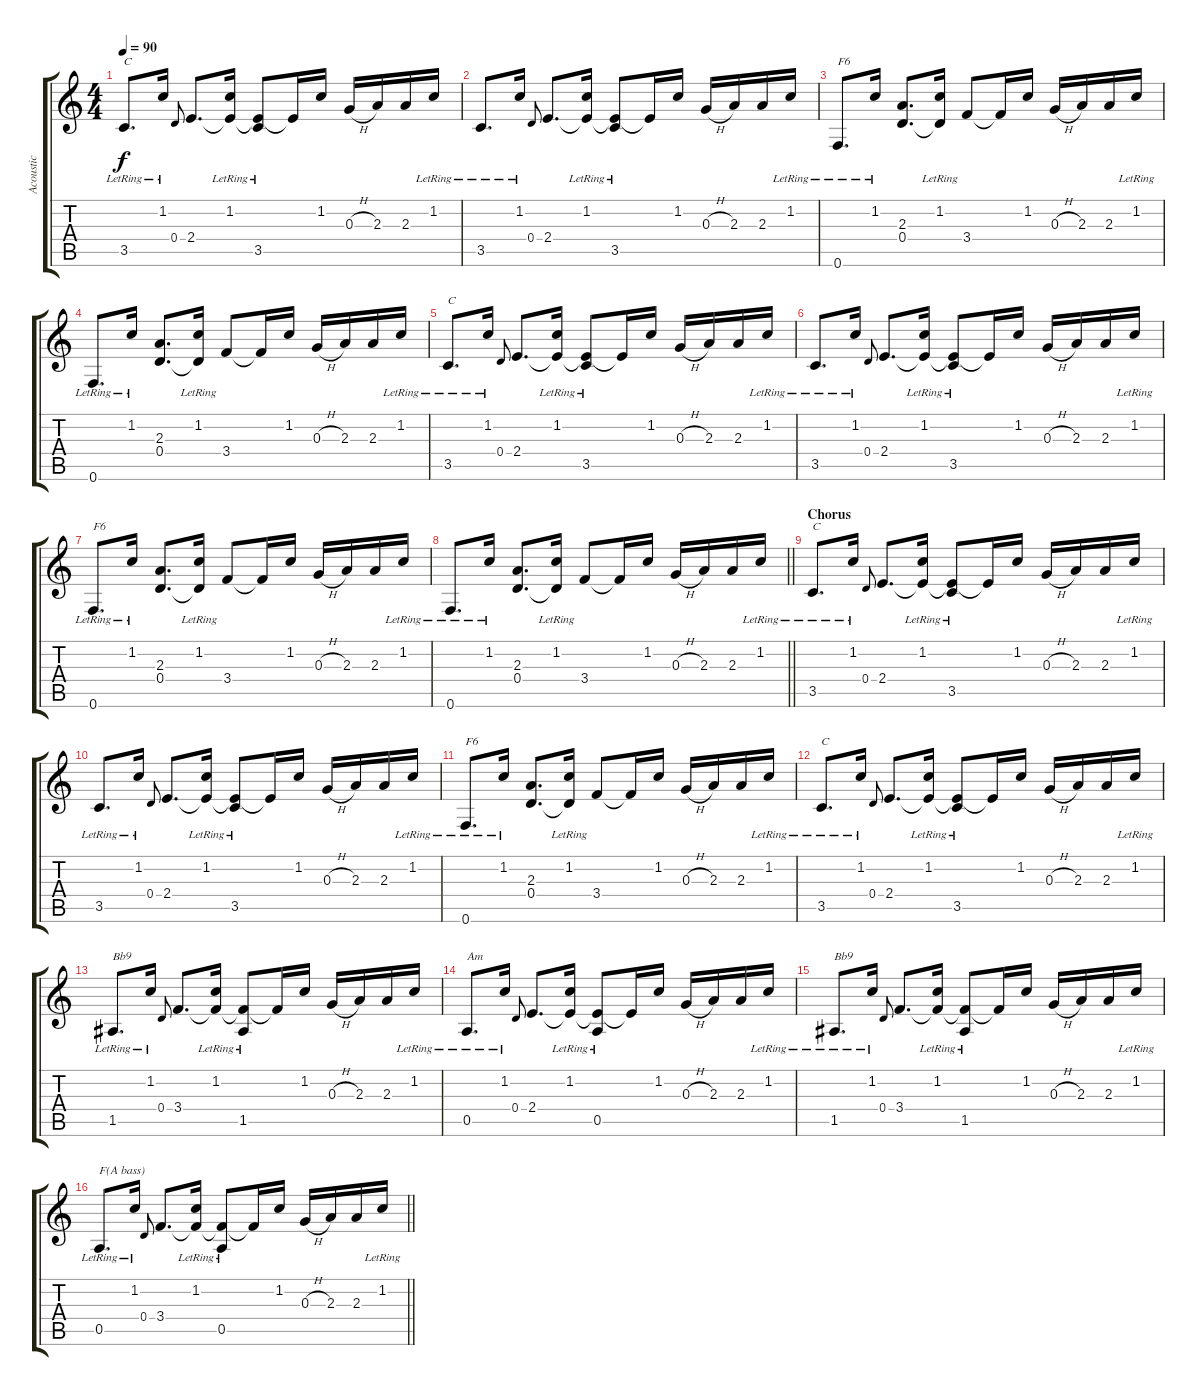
\track ("Acoustic" "Acoustic") {instrument acousticguitarsteel}
\staff {score tabs}
\tuning (E4 B3 G3 D3 A2 F2) {hide}
\ts (4 4)
\tempo 90
\clef g2
\ks c
3.5{lr}.8{d txt "C" dy f} 1.2{lr}.16 0.4.8{gr onbeat} 2.4.8{d} (1.2{lr} 2.4{t}).16 (2.4{t} 3.5{lr}).8 2.4{t}.16 1.2.16 0.3{h}.16 2.3.16 2.3.16 1.2{lr}.16 |
3.5{lr}.8{d} 1.2{lr}.16 0.4.8{gr onbeat} 2.4.8{d} (1.2{lr} 2.4{t}).16 (2.4{t} 3.5{lr}).8 2.4{t}.16 1.2.16 0.3{h}.16 2.3.16 2.3.16 1.2{lr}.16 |
0.6{lr}.8{d txt "F6"} 1.2{lr}.16 (2.3 0.4).8{d} (1.2{lr} 0.4{t}).16 3.4.8 3.4{t}.16 1.2.16 0.3{h}.16 2.3.16 2.3.16 1.2{lr}.16 |
0.6{lr}.8{d} 1.2{lr}.16 (2.3 0.4).8{d} (1.2{lr} 0.4{t}).16 3.4.8 3.4{t}.16 1.2.16 0.3{h}.16 2.3.16 2.3.16 1.2{lr}.16 |
3.5{lr}.8{d txt "C"} 1.2{lr}.16 0.4.8{gr onbeat} 2.4.8{d} (1.2{lr} 2.4{t}).16 (2.4{t} 3.5{lr}).8 2.4{t}.16 1.2.16 0.3{h}.16 2.3.16 2.3.16 1.2{lr}.16 |
3.5{lr}.8{d} 1.2{lr}.16 0.4.8{gr onbeat} 2.4.8{d} (1.2{lr} 2.4{t}).16 (2.4{t} 3.5{lr}).8 2.4{t}.16 1.2.16 0.3{h}.16 2.3.16 2.3.16 1.2{lr}.16 |
0.6{lr}.8{d txt "F6"} 1.2{lr}.16 (2.3 0.4).8{d} (1.2{lr} 0.4{t}).16 3.4.8 3.4{t}.16 1.2.16 0.3{h}.16 2.3.16 2.3.16 1.2{lr}.16 |
\barLineRight lightlight
0.6{lr}.8{d} 1.2{lr}.16 (2.3 0.4).8{d} (1.2{lr} 0.4{t}).16 3.4.8 3.4{t}.16 1.2.16 0.3{h}.16 2.3.16 2.3.16 1.2{lr}.16 |
\section ("" "Chorus")
3.5{lr}.8{d txt "C"} 1.2{lr}.16 0.4.8{gr onbeat} 2.4.8{d} (1.2{lr} 2.4{t}).16 (2.4{t} 3.5{lr}).8 2.4{t}.16 1.2.16 0.3{h}.16 2.3.16 2.3.16 1.2{lr}.16 |
3.5{lr}.8{d} 1.2{lr}.16 0.4.8{gr onbeat} 2.4.8{d} (1.2{lr} 2.4{t}).16 (2.4{t} 3.5{lr}).8 2.4{t}.16 1.2.16 0.3{h}.16 2.3.16 2.3.16 1.2{lr}.16 |
0.6{lr}.8{d txt "F6"} 1.2{lr}.16 (2.3 0.4).8{d} (1.2{lr} 0.4{t}).16 3.4.8 3.4{t}.16 1.2.16 0.3{h}.16 2.3.16 2.3.16 1.2{lr}.16 |
3.5{lr}.8{d txt "C"} 1.2{lr}.16 0.4.8{gr onbeat} 2.4.8{d} (1.2{lr} 2.4{t}).16 (2.4{t} 3.5{lr}).8 2.4{t}.16 1.2.16 0.3{h}.16 2.3.16 2.3.16 1.2{lr}.16 |
1.5{lr}.8{d txt "Bb9"} 1.2{lr}.16 0.4.8{gr onbeat} 3.4.8{d} (1.2{lr} 3.4{t}).16 (3.4{t} 1.5{lr}).8 3.4{t}.16 1.2.16 0.3{h}.16 2.3.16 2.3.16 1.2{lr}.16 |
0.5{lr}.8{d txt "Am"} 1.2{lr}.16 0.4.8{gr onbeat} 2.4.8{d} (1.2{lr} 2.4{t}).16 (2.4{t} 0.5{lr}).8 2.4{t}.16 1.2.16 0.3{h}.16 2.3.16 2.3.16 1.2{lr}.16 |
1.5{lr}.8{d txt "Bb9"} 1.2{lr}.16 0.4.8{gr onbeat} 3.4.8{d} (1.2{lr} 3.4{t}).16 (3.4{t} 1.5{lr}).8 3.4{t}.16 1.2.16 0.3{h}.16 2.3.16 2.3.16 1.2{lr}.16 |
\barLineRight lightlight
0.5{lr}.8{d txt "F(A bass)"} 1.2{lr}.16 0.4.8{gr onbeat} 3.4.8{d} (1.2{lr} 3.4{t}).16 (3.4{t} 0.5{lr}).8 3.4{t}.16 1.2.16 0.3{h}.16 2.3.16 2.3.16 1.2{lr}.16
